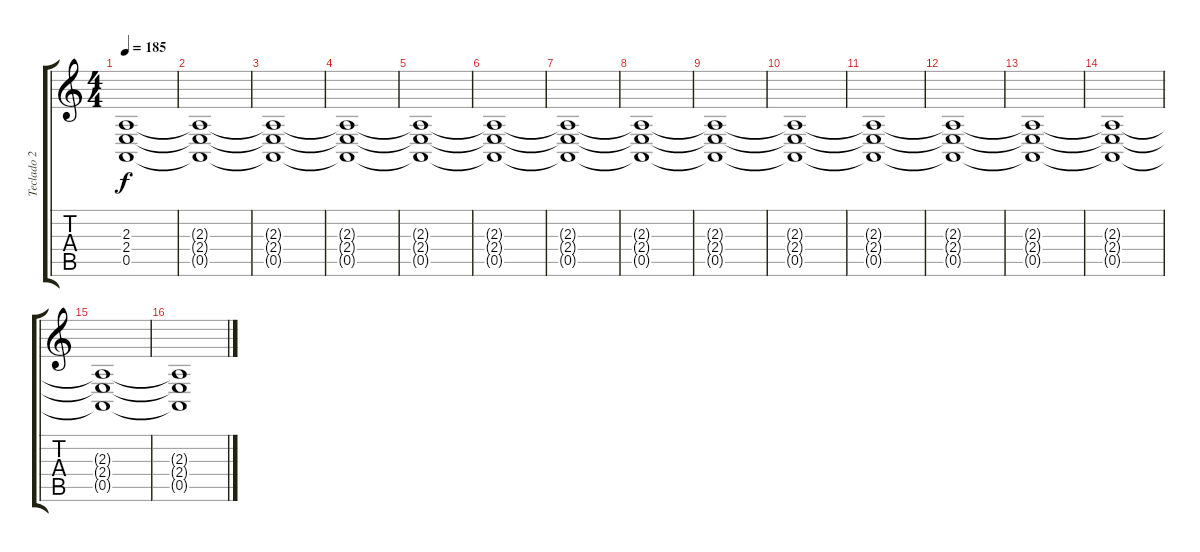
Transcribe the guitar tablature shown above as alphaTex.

\track ("Teclado 2" "Teclado 2") {instrument choiraahs}
\staff {score tabs}
\tuning (E4 B3 G3 D3 A2 E2) {hide}
\ts (4 4)
\tempo 185
\clef g2
\ks c
(2.3{t} 2.4{t} 0.5{t}).1{dy f} |
(2.3{t} 2.4{t} 0.5{t}).1 |
(2.3{t} 2.4{t} 0.5{t}).1 |
(2.3{t} 2.4{t} 0.5{t}).1 |
(2.3{t} 2.4{t} 0.5{t}).1 |
(2.3{t} 2.4{t} 0.5{t}).1 |
(2.3{t} 2.4{t} 0.5{t}).1 |
(2.3{t} 2.4{t} 0.5{t}).1 |
(2.3{t} 2.4{t} 0.5{t}).1 |
(2.3{t} 2.4{t} 0.5{t}).1 |
(2.3{t} 2.4{t} 0.5{t}).1 |
(2.3{t} 2.4{t} 0.5{t}).1 |
(2.3{t} 2.4{t} 0.5{t}).1 |
(2.3{t} 2.4{t} 0.5{t}).1 |
(2.3{t} 2.4{t} 0.5{t}).1 |
(2.3{t} 2.4{t} 0.5{t}).1
